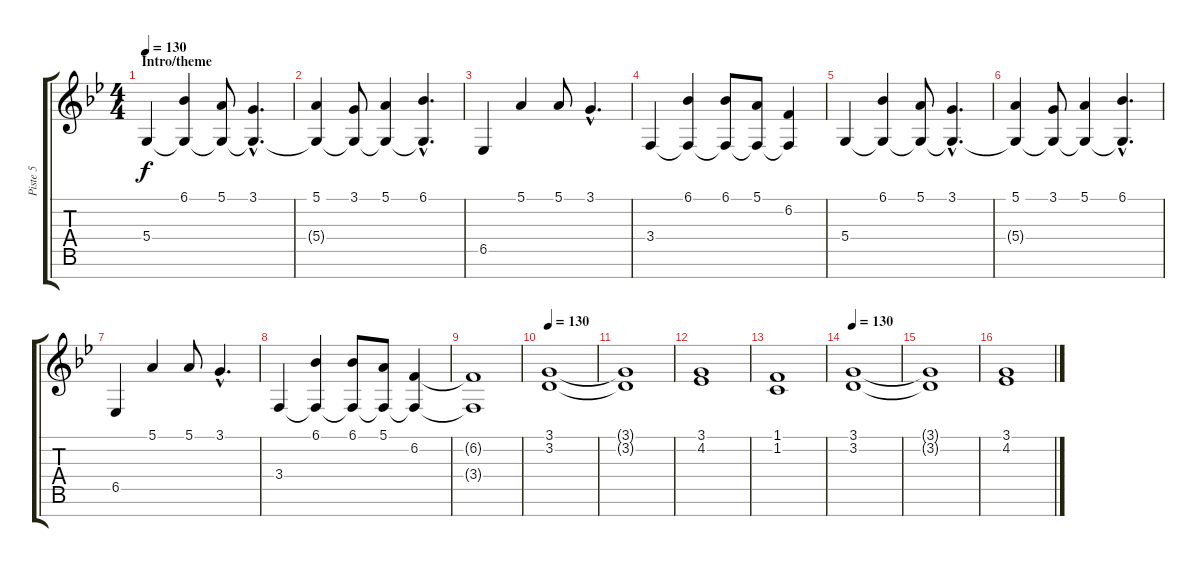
\track ("Piste 5" "Piste 5") {instrument lead1square}
\staff {score tabs}
\tuning (E4 B3 G3 D3 A2 E2 B1) {hide}
\ts (4 4)
\section ("" "Intro/theme")
\tempo 130
\tempo 90
\tempo 130
\clef g2
\ks gminor
5.4.4{dy f instrument lead1square} (6.1 5.4{t}).4 (5.1 5.4{t}).8 (3.1{hac} 5.4{hac t}).4{d} |
(5.1 5.4{t}).4 (3.1 5.4{t}).8 (5.1 5.4{t}).4 (6.1{hac} 5.4{hac t}).4{d} |
6.5.4 5.1.4 5.1.8 3.1{hac}.4{d} |
3.4.4 (6.1 3.4{t}).4 (6.1 3.4{t}).8 (5.1 3.4{t}).8 (6.2 3.4{t}).4 |
5.4.4 (6.1 5.4{t}).4 (5.1 5.4{t}).8 (3.1{hac} 5.4{hac t}).4{d} |
(5.1 5.4{t}).4 (3.1 5.4{t}).8 (5.1 5.4{t}).4 (6.1{hac} 5.4{hac t}).4{d} |
6.5.4 5.1.4 5.1.8 3.1{hac}.4{d} |
3.4.4 (6.1 3.4{t}).4 (6.1 3.4{t}).8 (5.1 3.4{t}).8 (6.2 3.4{t}).4 |
(6.2{t} 3.4{t}).1 |
\tempo 130
(3.1 3.2).1 |
(3.1{t} 3.2{t}).1 |
(3.1 4.2).1 |
(1.1 1.2).1 |
\tempo 130
(3.1 3.2).1 |
(3.1{t} 3.2{t}).1 |
(3.1 4.2).1
